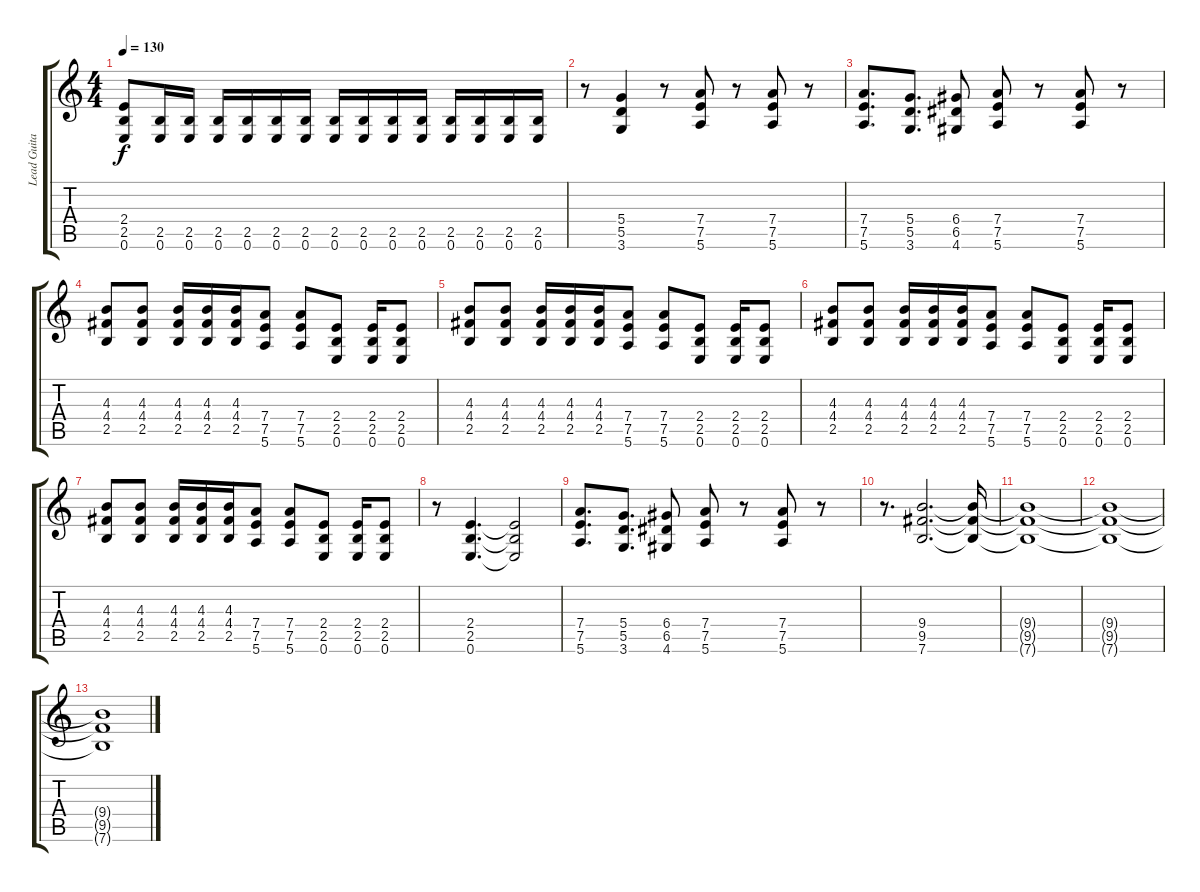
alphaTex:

\track ("Lead Guitar" "Lead Guita") {instrument distortionguitar}
\staff {score tabs}
\tuning (E4 B3 G3 D3 A2 E2) {hide}
\ts (4 4)
\tempo 130
\clef g2
\ks c
(2.4 2.5 0.6).8{dy f} (2.5 0.6).16 (2.5 0.6).16 (2.5 0.6).16 (2.5 0.6).16 (2.5 0.6).16 (2.5 0.6).16 (2.5 0.6).16 (2.5 0.6).16 (2.5 0.6).16 (2.5 0.6).16 (2.5 0.6).16 (2.5 0.6).16 (2.5 0.6).16 (2.5 0.6).16 |
r.8 (5.4 5.5 3.6).4 r.8 (7.4 7.5 5.6).8 r.8 (7.4 7.5 5.6).8 r.8 |
(7.4 7.5 5.6).8{d} (5.4 5.5 3.6).8{d} (6.4 6.5 4.6).8 (7.4 7.5 5.6).8 r.8 (7.4 7.5 5.6).8 r.8 |
(4.3 4.4 2.5).8 (4.3 4.4 2.5).8 (4.3 4.4 2.5).16 (4.3 4.4 2.5).16 (4.3 4.4 2.5).16 (7.4 7.5 5.6).8 (7.4 7.5 5.6).8 (2.4 2.5 0.6).8 (2.4 2.5 0.6).16 (2.4 2.5 0.6).8 |
(4.3 4.4 2.5).8 (4.3 4.4 2.5).8 (4.3 4.4 2.5).16 (4.3 4.4 2.5).16 (4.3 4.4 2.5).16 (7.4 7.5 5.6).8 (7.4 7.5 5.6).8 (2.4 2.5 0.6).8 (2.4 2.5 0.6).16 (2.4 2.5 0.6).8 |
(4.3 4.4 2.5).8 (4.3 4.4 2.5).8 (4.3 4.4 2.5).16 (4.3 4.4 2.5).16 (4.3 4.4 2.5).16 (7.4 7.5 5.6).8 (7.4 7.5 5.6).8 (2.4 2.5 0.6).8 (2.4 2.5 0.6).16 (2.4 2.5 0.6).8 |
(4.3 4.4 2.5).8 (4.3 4.4 2.5).8 (4.3 4.4 2.5).16 (4.3 4.4 2.5).16 (4.3 4.4 2.5).16 (7.4 7.5 5.6).8 (7.4 7.5 5.6).8 (2.4 2.5 0.6).8 (2.4 2.5 0.6).16 (2.4 2.5 0.6).8 |
r.8 (2.4 2.5 0.6).4{d} (2.4{t} 2.5{t} 0.6{t}).2 |
(7.4 7.5 5.6).8{d} (5.4 5.5 3.6).8{d} (6.4 6.5 4.6).8 (7.4 7.5 5.6).8 r.8 (7.4 7.5 5.6).8 r.8 |
r.8{d} (9.4 9.5 7.6).2{d} (9.4{t} 9.5{t} 7.6{t}).16 |
(9.4{t} 9.5{t} 7.6{t}).1 |
(9.4{t} 9.5{t} 7.6{t}).1 |
(9.4{t} 9.5{t} 7.6{t}).1
